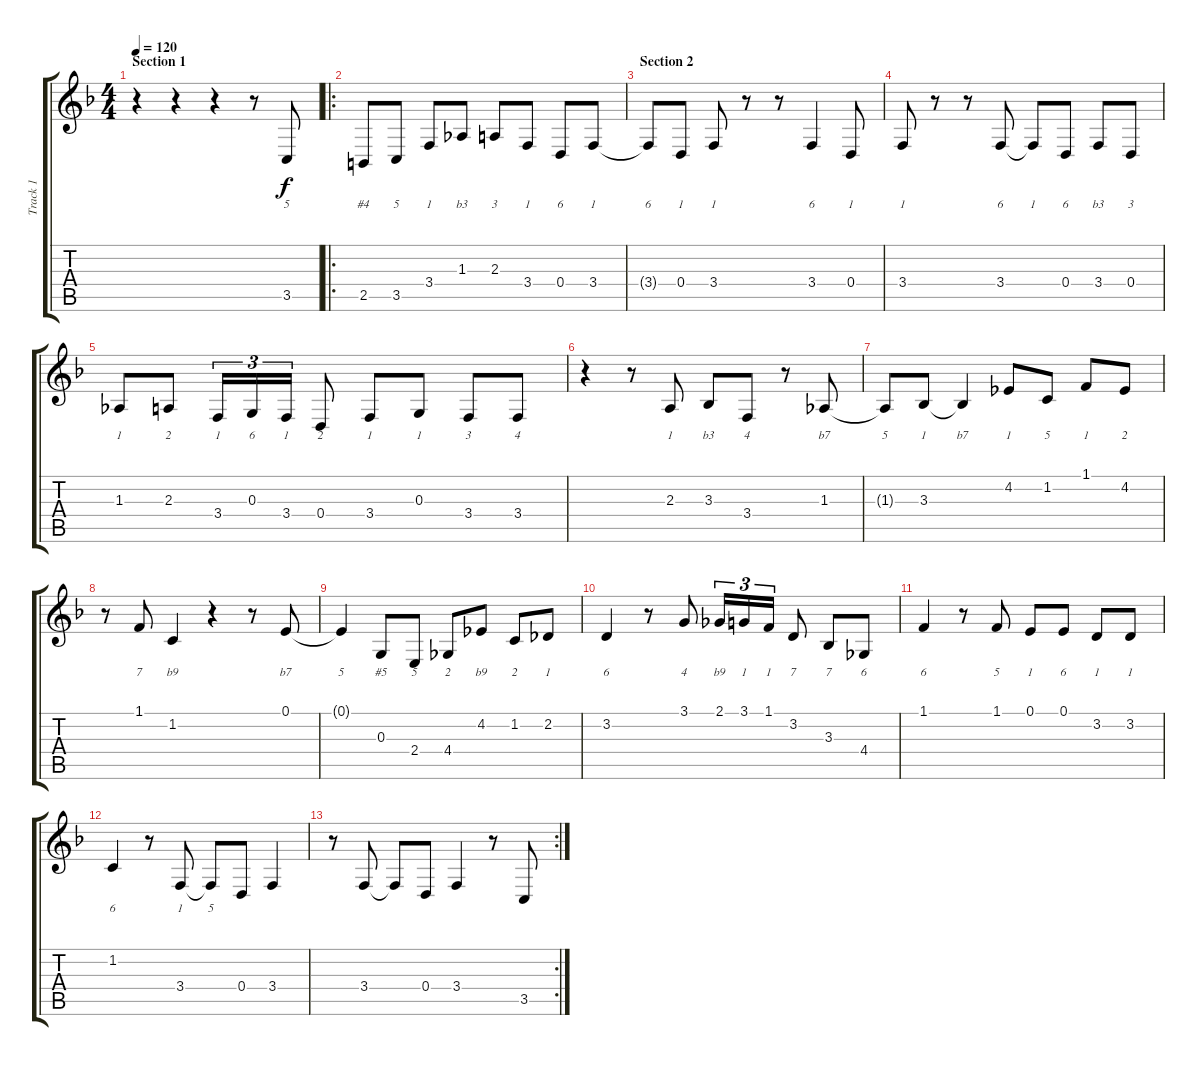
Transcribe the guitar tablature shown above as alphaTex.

\track ("Track 1" "Track 1") {instrument harmonica}
\staff {score tabs}
\tuning (E4 B3 G3 D3 A2 E2) {hide}
\ts (4 4)
\section ("" "Section 1")
\tempo 120
\clef g2
\ks f
r.4{dy f instrument harmonica} r.4 r.4 r.8 3.5.8{lyrics (0 "5") lyrics (1 "") lyrics (2 "") lyrics (3 "") lyrics (4 "")} |
\ro
2.5.8{lyrics (0 "#4") lyrics (1 "") lyrics (2 "") lyrics (3 "") lyrics (4 "")} 3.5.8{lyrics (0 "5") lyrics (1 "") lyrics (2 "") lyrics (3 "") lyrics (4 "")} 3.4.8{lyrics (0 "1") lyrics (1 "") lyrics (2 "") lyrics (3 "") lyrics (4 "")} 1.3.8{lyrics (0 "b3") lyrics (1 "") lyrics (2 "") lyrics (3 "") lyrics (4 "")} 2.3.8{lyrics (0 "3") lyrics (1 "") lyrics (2 "") lyrics (3 "") lyrics (4 "")} 3.4.8{lyrics (0 "1") lyrics (1 "") lyrics (2 "") lyrics (3 "") lyrics (4 "")} 0.4.8{lyrics (0 "6") lyrics (1 "") lyrics (2 "") lyrics (3 "") lyrics (4 "")} 3.4.8{lyrics (0 "1") lyrics (1 "") lyrics (2 "") lyrics (3 "") lyrics (4 "")} |
\section ("" "Section 2")
3.4{t}.8{lyrics (0 "6") lyrics (1 "") lyrics (2 "") lyrics (3 "") lyrics (4 "")} 0.4.8{lyrics (0 "1") lyrics (1 "") lyrics (2 "") lyrics (3 "") lyrics (4 "")} 3.4.8{lyrics (0 "1") lyrics (1 "") lyrics (2 "") lyrics (3 "") lyrics (4 "")} r.8 r.8 3.4.4{lyrics (0 "6") lyrics (1 "") lyrics (2 "") lyrics (3 "") lyrics (4 "")} 0.4.8{lyrics (0 "1") lyrics (1 "") lyrics (2 "") lyrics (3 "") lyrics (4 "")} |
3.4.8{lyrics (0 "1") lyrics (1 "") lyrics (2 "") lyrics (3 "") lyrics (4 "")} r.8 r.8 3.4.8{lyrics (0 "6") lyrics (1 "") lyrics (2 "") lyrics (3 "") lyrics (4 "")} 3.4{t}.8{lyrics (0 "1") lyrics (1 "") lyrics (2 "") lyrics (3 "") lyrics (4 "")} 0.4.8{lyrics (0 "6") lyrics (1 "") lyrics (2 "") lyrics (3 "") lyrics (4 "")} 3.4.8{lyrics (0 "b3") lyrics (1 "") lyrics (2 "") lyrics (3 "") lyrics (4 "")} 0.4.8{lyrics (0 "3") lyrics (1 "") lyrics (2 "") lyrics (3 "") lyrics (4 "")} |
1.3.8{lyrics (0 "1") lyrics (1 "") lyrics (2 "") lyrics (3 "") lyrics (4 "")} 2.3.8{lyrics (0 "2") lyrics (1 "") lyrics (2 "") lyrics (3 "") lyrics (4 "")} 3.4.16{tu (3 2) lyrics (0 "1") lyrics (1 "") lyrics (2 "") lyrics (3 "") lyrics (4 "")} 0.3.16{tu (3 2) lyrics (0 "6") lyrics (1 "") lyrics (2 "") lyrics (3 "") lyrics (4 "")} 3.4.16{tu (3 2) lyrics (0 "1") lyrics (1 "") lyrics (2 "") lyrics (3 "") lyrics (4 "")} 0.4.8{lyrics (0 "2") lyrics (1 "") lyrics (2 "") lyrics (3 "") lyrics (4 "")} 3.4.8{lyrics (0 "1") lyrics (1 "") lyrics (2 "") lyrics (3 "") lyrics (4 "")} 0.3.8{lyrics (0 "1") lyrics (1 "") lyrics (2 "") lyrics (3 "") lyrics (4 "")} 3.4.8{lyrics (0 "3") lyrics (1 "") lyrics (2 "") lyrics (3 "") lyrics (4 "")} 3.4.8{lyrics (0 "4") lyrics (1 "") lyrics (2 "") lyrics (3 "") lyrics (4 "")} |
r.4 r.8 2.3.8{lyrics (0 "1") lyrics (1 "") lyrics (2 "") lyrics (3 "") lyrics (4 "")} 3.3.8{lyrics (0 "b3") lyrics (1 "") lyrics (2 "") lyrics (3 "") lyrics (4 "")} 3.4.8{lyrics (0 "4") lyrics (1 "") lyrics (2 "") lyrics (3 "") lyrics (4 "")} r.8 1.3.8{lyrics (0 "b7") lyrics (1 "") lyrics (2 "") lyrics (3 "") lyrics (4 "")} |
1.3{t}.8{lyrics (0 "5") lyrics (1 "") lyrics (2 "") lyrics (3 "") lyrics (4 "")} 3.3.8{lyrics (0 "1") lyrics (1 "") lyrics (2 "") lyrics (3 "") lyrics (4 "")} 3.3{t}.4{lyrics (0 "b7") lyrics (1 "") lyrics (2 "") lyrics (3 "") lyrics (4 "")} 4.2.8{lyrics (0 "1") lyrics (1 "") lyrics (2 "") lyrics (3 "") lyrics (4 "")} 1.2.8{lyrics (0 "5") lyrics (1 "") lyrics (2 "") lyrics (3 "") lyrics (4 "")} 1.1.8{lyrics (0 "1") lyrics (1 "") lyrics (2 "") lyrics (3 "") lyrics (4 "")} 4.2.8{lyrics (0 "2") lyrics (1 "") lyrics (2 "") lyrics (3 "") lyrics (4 "")} |
r.8 1.1.8{lyrics (0 "7") lyrics (1 "") lyrics (2 "") lyrics (3 "") lyrics (4 "")} 1.2.4{lyrics (0 "b9") lyrics (1 "") lyrics (2 "") lyrics (3 "") lyrics (4 "")} r.4 r.8 0.1.8{lyrics (0 "b7") lyrics (1 "") lyrics (2 "") lyrics (3 "") lyrics (4 "")} |
0.1{t}.4{lyrics (0 "5") lyrics (1 "") lyrics (2 "") lyrics (3 "") lyrics (4 "")} 0.3.8{lyrics (0 "#5") lyrics (1 "") lyrics (2 "") lyrics (3 "") lyrics (4 "")} 2.4.8{lyrics (0 "5") lyrics (1 "") lyrics (2 "") lyrics (3 "") lyrics (4 "")} 4.4.8{lyrics (0 "2") lyrics (1 "") lyrics (2 "") lyrics (3 "") lyrics (4 "")} 4.2.8{lyrics (0 "b9") lyrics (1 "") lyrics (2 "") lyrics (3 "") lyrics (4 "")} 1.2.8{lyrics (0 "2") lyrics (1 "") lyrics (2 "") lyrics (3 "") lyrics (4 "")} 2.2.8{lyrics (0 "1") lyrics (1 "") lyrics (2 "") lyrics (3 "") lyrics (4 "")} |
3.2.4{lyrics (0 "6") lyrics (1 "") lyrics (2 "") lyrics (3 "") lyrics (4 "")} r.8 3.1.8{lyrics (0 "4") lyrics (1 "") lyrics (2 "") lyrics (3 "") lyrics (4 "")} 2.1.16{tu (3 2) lyrics (0 "b9") lyrics (1 "") lyrics (2 "") lyrics (3 "") lyrics (4 "")} 3.1.16{tu (3 2) lyrics (0 "1") lyrics (1 "") lyrics (2 "") lyrics (3 "") lyrics (4 "")} 1.1.16{tu (3 2) lyrics (0 "1") lyrics (1 "") lyrics (2 "") lyrics (3 "") lyrics (4 "")} 3.2.8{lyrics (0 "7") lyrics (1 "") lyrics (2 "") lyrics (3 "") lyrics (4 "")} 3.3.8{lyrics (0 "7") lyrics (1 "") lyrics (2 "") lyrics (3 "") lyrics (4 "")} 4.4.8{lyrics (0 "6") lyrics (1 "") lyrics (2 "") lyrics (3 "") lyrics (4 "")} |
1.1.4{lyrics (0 "6") lyrics (1 "") lyrics (2 "") lyrics (3 "") lyrics (4 "")} r.8 1.1.8{lyrics (0 "5") lyrics (1 "") lyrics (2 "") lyrics (3 "") lyrics (4 "")} 0.1.8{lyrics (0 "1") lyrics (1 "") lyrics (2 "") lyrics (3 "") lyrics (4 "")} 0.1.8{lyrics (0 "6") lyrics (1 "") lyrics (2 "") lyrics (3 "") lyrics (4 "")} 3.2.8{lyrics (0 "1") lyrics (1 "") lyrics (2 "") lyrics (3 "") lyrics (4 "")} 3.2.8{lyrics (0 "1") lyrics (1 "") lyrics (2 "") lyrics (3 "") lyrics (4 "")} |
1.2.4{lyrics (0 "6") lyrics (1 "") lyrics (2 "") lyrics (3 "") lyrics (4 "")} r.8 3.4.8{lyrics (0 "1") lyrics (1 "") lyrics (2 "") lyrics (3 "") lyrics (4 "")} 3.4{t}.8{lyrics (0 "5") lyrics (1 "") lyrics (2 "") lyrics (3 "") lyrics (4 "")} 0.4.8 3.4.4 |
\rc 2
r.8 3.4.8 3.4{t}.8 0.4.8 3.4.4 r.8 3.5.8
